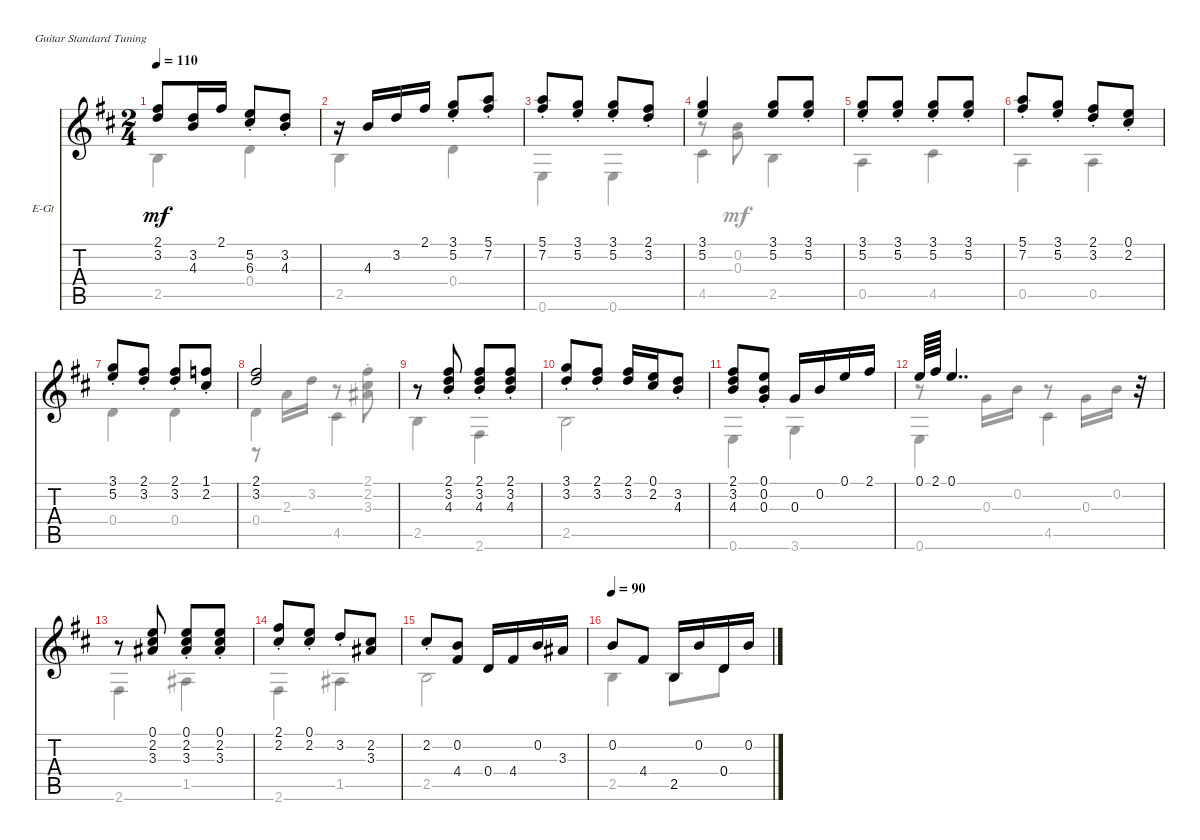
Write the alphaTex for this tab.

\defaultSystemsLayout 4
\bracketExtendMode nobrackets
\firstSystemTrackNameOrientation horizontal
\otherSystemsTrackNameOrientation horizontal
\track ("Jazz Guitar" "E-Gt") {instrument electricguitarjazz}
\staff {score tabs}
\tuning (E4 B3 G3 D3 A2 E2)
\voice
\ts (2 4)
\tempo 110
\clef g2
\ks bminor
(2.1 3.2).8{dy mf} (4.3 3.2).16 2.1.16 (6.3{st} 5.2{st}).8 (4.3{st} 3.2{st}).8 |
r.16 4.3.16 3.2.16 2.1.16 (5.2{st} 3.1{st}).8 (5.1{st} 7.2{st}).8 |
(7.2{st} 5.1).8 (5.2{st} 3.1{st}).8 (5.2{st} 3.1{st}).8 (3.2{st} 2.1{st}).8 |
(5.2 3.1).4 (5.2 3.1).8 (5.2{st} 3.1{st}).8 |
(5.2{st} 3.1{st}).8 (5.2{st} 3.1{st}).8 (5.2{st} 3.1{st}).8 (5.2{st} 3.1{st}).8 |
(7.2{st} 5.1{st}).8 (5.2{st} 3.1{st}).8 (3.2{st} 2.1{st}).8 (2.2{st} 0.1{st}).8 |
(5.2{st} 3.1{st}).8 (3.2{st} 2.1{st}).8 (3.2{st} 2.1{st}).8 (2.2{st} 1.1{st}).8 |
(3.2 2.1).2 |
r.8 (2.1{st} 3.2{st} 4.3{st}).8 (2.1{st} 3.2{st} 4.3{st}).8 (2.1{st} 3.2{st} 4.3{st}).8 |
(3.2{st} 3.1{st}).8 (2.1{st} 3.2{st}).8 (3.2 2.1).16 (2.2 0.1).16 (4.3{st} 3.2{st}).8 |
(4.3 3.2 2.1).8 (0.1{st} 0.2{st} 0.3{st}).8 0.3.16 0.2.16 0.1.16 2.1.16 |
0.1.64 2.1.64 0.1.4{dd} r.32 |
r.8 (2.2 0.1 3.3).8 (2.2{st} 0.1{st} 3.3{st}).8 (2.2{st} 0.1{st} 3.3{st}).8 |
(2.2{st} 2.1{st}).8 (0.1{st} 2.2{st}).8 3.2{st}.8 (2.2 3.3).8 |
2.2{st}.8 (0.2 4.4).8 0.4.16 4.4.16 0.2.16 3.3.16 |
\tempo 90
0.2.8 4.4.8 2.5.16 0.2.16 0.4.16 0.2.16
\voice
\clef g2
\ottava regular
\simile none
\ks bminor
2.5.4{dy mf} 0.4.4 |
2.5.4 0.4.4 |
0.6.4 0.6.4 |
4.5.4 2.5.4 |
0.5.4 4.5.4 |
0.5.4 0.5.4 |
0.4.4 0.4.4 |
0.4.4 4.5.4 |
2.5.4 2.6.4 |
2.5.2 |
0.6.4 3.6.4 |
0.6.4 4.5.4 |
2.6.4 1.5.4 |
2.6.4 1.5.4 |
2.5.2 |
2.5.4 2.5.8 0.4.8
\voice
\clef g2
\ottava regular
\simile none
\ks bminor
|
|
|
r.8 (0.3 0.2).8 |
|
|
|
r.8 2.3.16 3.2.16 r.8 (2.2{st} 2.1{st} 3.3{st}).8 |
|
|
|
r.8 0.3.16 0.2.16 r.8 0.3.16 0.2.16 |
|
|
|
